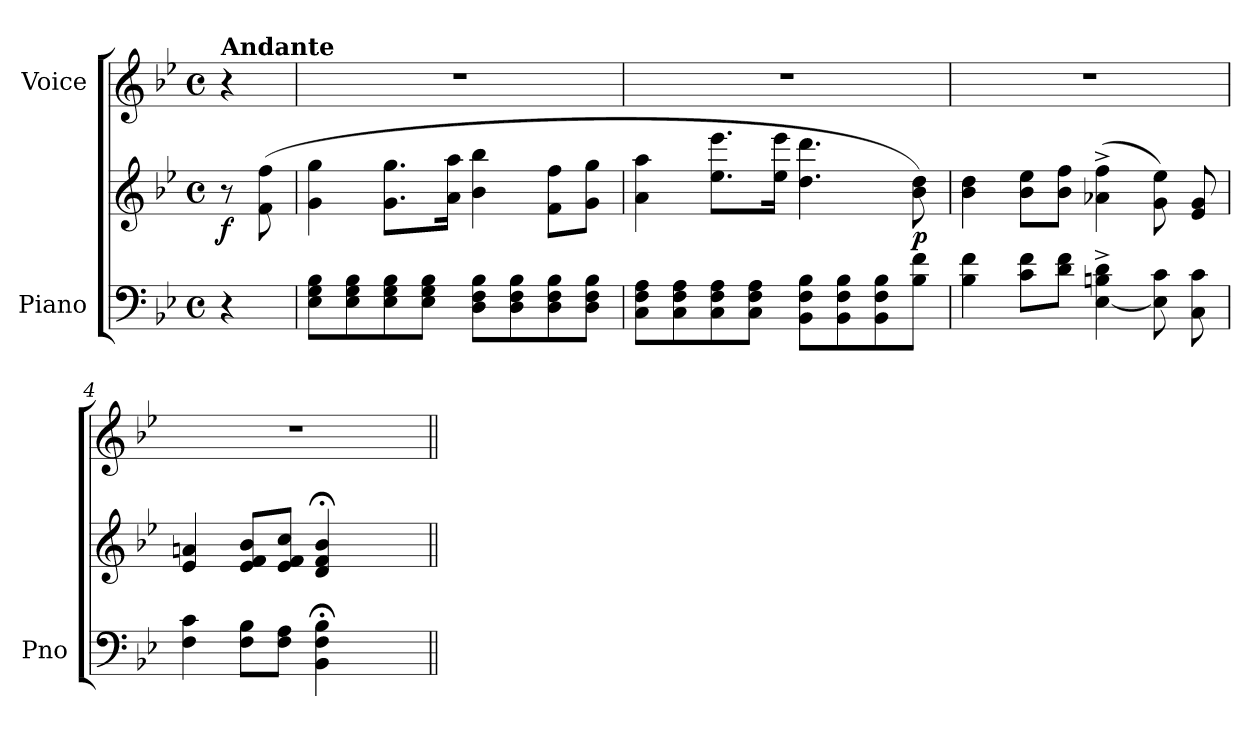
**kern	**kern	**dynam	**kern
*part2	*part2	*part2	*part1
*staff3	*staff2	*staff2/3	*staff1
*I"Piano	*	*	*I"Voice
*I'Pno	*	*	*
*clefF4	*clefG2	*	*clefG2
*k[b-e-]	*k[b-e-]	*	*k[b-e-]
*M4/4	*M4/4	*	*M4/4
*met(c)	*met(c)	*	*met(c)
=	=	=	=
!	!	!	!LO:TX:a:B:t=Andante
!	!	!LO:DY:b	!
4r	8r	f	4r
.	(8f\ 8ff\	.	.
=1	=1	=1	=1
8E-\ 8G\ 8B-\L	4g\ 4gg\	.	1r
8E-\ 8G\ 8B-\	.	.	.
8E-\ 8G\ 8B-\	8.g\ 8.gg\L	.	.
8E-\ 8G\ 8B-\J	.	.	.
.	16a\ 16aa\Jk	.	.
8D\ 8F\ 8B-\L	4b-\ 4bb-\	.	.
8D\ 8F\ 8B-\	.	.	.
8D\ 8F\ 8B-\	8f\ 8ff\L	.	.
8D\ 8F\ 8B-\J	8g\ 8gg\J	.	.
=2	=2	=2	=2
8C\ 8F\ 8A\L	4a\ 4aa\	.	1r
8C\ 8F\ 8A\	.	.	.
8C\ 8F\ 8A\	8.ee-\ 8.eee-\L	.	.
8C\ 8F\ 8A\J	.	.	.
.	16ee-\ 16eee-\Jk	.	.
8BB-\ 8F\ 8B-\L	4.dd\ 4.ddd\	.	.
8BB-\ 8F\ 8B-\	.	.	.
8BB-\ 8F\ 8B-\	.	.	.
!	!	!LO:DY:b	!
8B-\ 8f\J	8b-\ 8dd\)	p	.
=3	=3	=3	=3
4B-\ 4f\	4b-\ 4dd\	.	1r
8c\ 8f\L	8b-\ 8ee-\L	.	.
8d\ 8f\J	8b-\ 8ff\J	.	.
[4E-\^ 4Bn\^ 4d\^	(4a-X\^ 4ff\^	.	.
8E-\] 8c\	8g\ 8ee-\)	.	.
8C\ 8c\	8e-/ 8g/	.	.
=4	=4	=4	=4
4F\ 4c\	4e-/ 4an/	.	1r
8F\ 8B-\L	8e-/ 8f/ 8b-/L	.	.
8F\ 8A\J	8e-/ 8f/ 8cc/J	.	.
4BB-\;< 4F\;< 4B-\;<	4d/;< 4f/;< 4b-/;<	.	.
4ryy	4ryy	.	.
=||	=||	=||	=||
*-	*-	*-	*-
